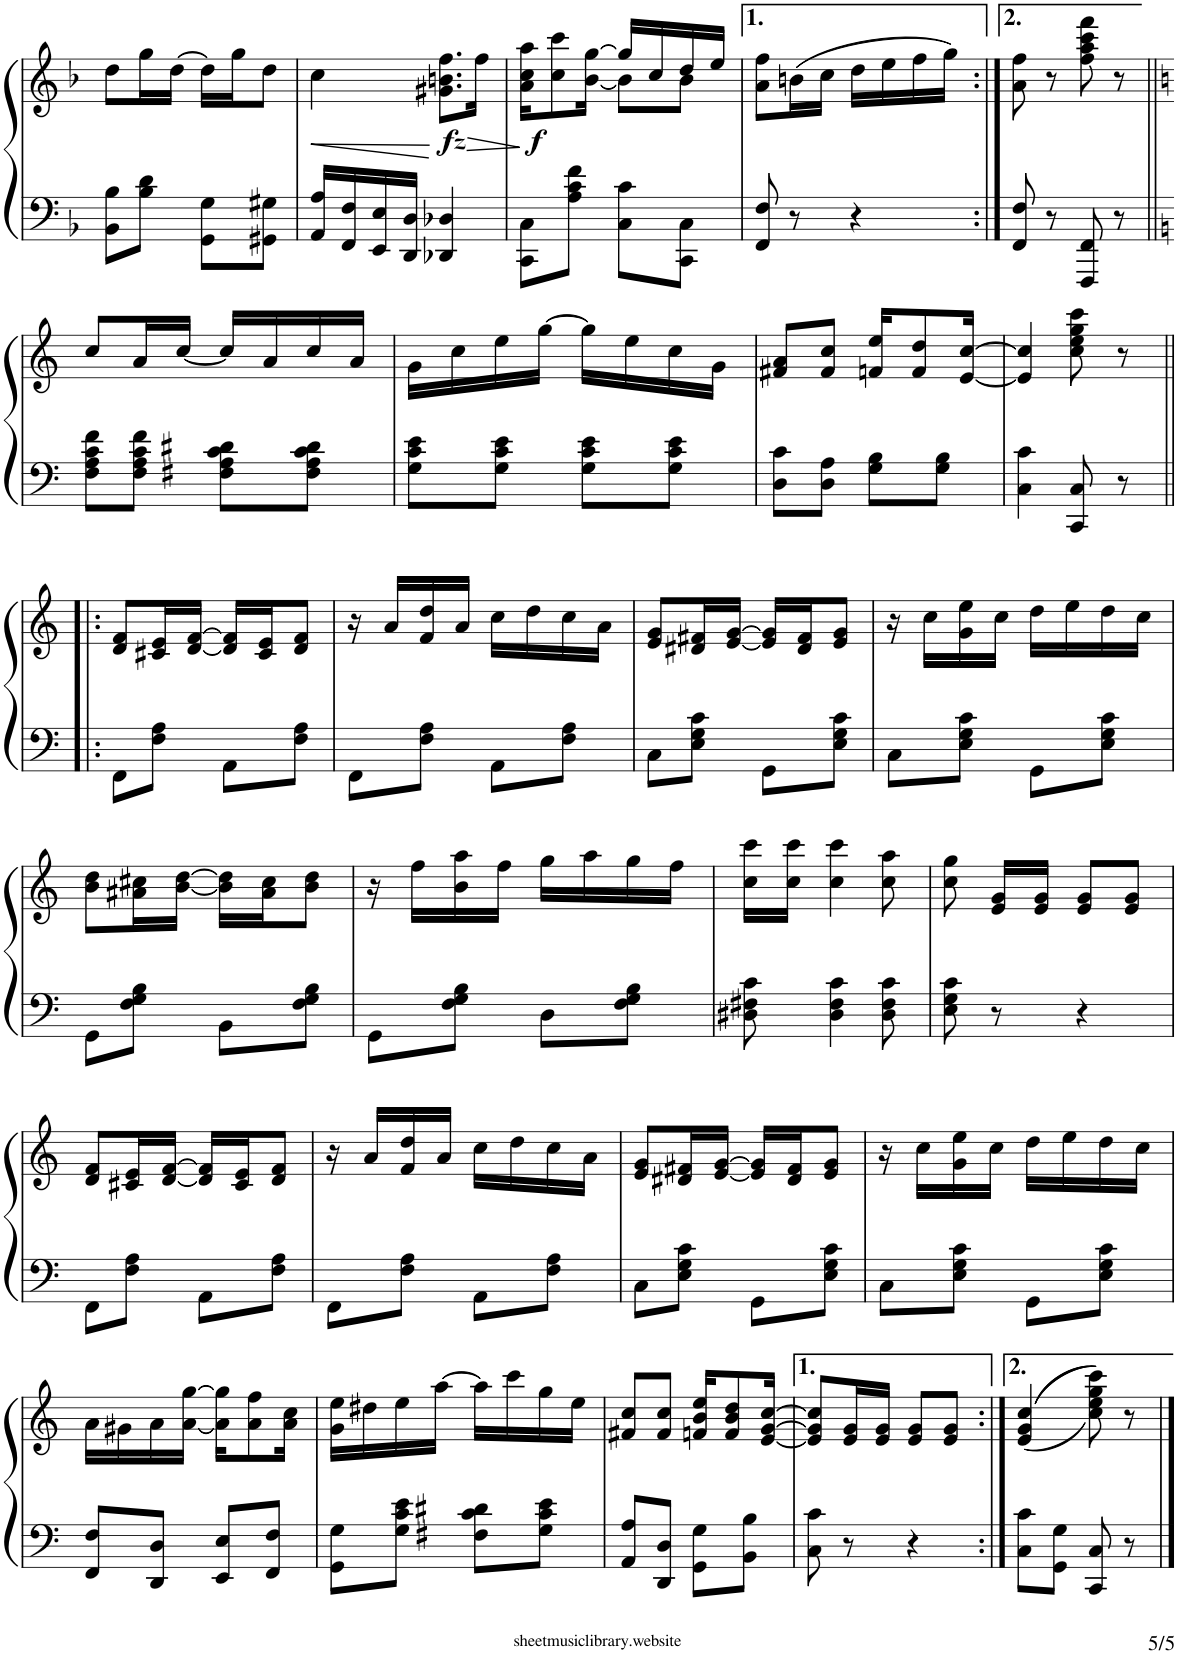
**kern	**kern	**dynam
*part1	*part1	*part1
*staff2	*staff1	*staff1/2
*I"Piano	*	*
*I'Pno	*	*
!!LO:PB:g=z
*clefF4	*clefG2	*
*k[b-]	*k[b-]	*
*M2/4	*M2/4	*
=65	=65	=65
8BB-\ 8B-\L	8dd\L	.
8B-\ 8d\J	16gg\L	.
.	[16dd\JJ	.
8GG\ 8G\L	16dd\LL]	.
.	16gg\J	.
8GG#X\ 8G#X\J	8dd\J	.
=66	=66	=66
!	!	!LO:HP:b
16AA/ 16A/LL	4cc\	<
16FF/ 16F/	.	.
16EE/ 16E/	.	.
16DD/ 16D/JJ	.	.
!	!	!LO:HP:n=1:b
!	!	!LO:DY:n=1:b
4DD-X/ 4D-X/	8.g#X\ 8.bn\ 8.ff\L	[ > fz
.	16ff\Jk	.
.	.	]
=67	=67	=67
*	*^	*
!	!	!	!LO:DY:b
8CC\ 8C\L	16a\ 16cc\ 16aa\KL	4ryy	f
.	8cc\ 8ccc\	.	.
8A\ 8c\ 8f\J	.	.	.
.	[16b-\ [>16gg\Jk	.	.
8C\ 8c\L	8b-\L]	16gg/LL]	.
.	.	16cc/	.
8CC\ 8C\J	8b-\J	16dd/	.
.	.	16ee/JJ	.
*	*v	*v	*
=68	=68	=68
8FF/ 8F/	8a\ 8ff\L	.
8r	(16bn\L	.
.	16cc\JJ	.
4r	16dd\LL	.
.	16ee\	.
.	16ff\	.
.	16gg\JJ)	.
=68X3:|!	=68X3:|!	=68X3:|!
8FF/ 8F/	8a\ 8ff\	.
8r	8r	.
8FFF/ 8FF/	8ff\ 8aa\ 8ccc\ 8fff\	.
8r	8r	.
!!LO:LB:g=z
=69||	=69||	=69||
*k[]	*k[]	*
8F\ 8A\ 8c\ 8f\L	8cc/L	.
8F\ 8A\ 8c\ 8f\J	16a/L	.
.	[<16cc/JJ	.
8F#X\ 8A\ 8c\ 8d#X\L	16cc/LL]	.
.	16a/	.
8F#\ 8A\ 8c\ 8d#\J	16cc/	.
.	16a/JJ	.
=70	=70	=70
8G\ 8c\ 8e\L	16g\LL	.
.	16cc\	.
8G\ 8c\ 8e\J	16ee\	.
.	[16gg\JJ	.
8G\ 8c\ 8e\L	16gg\LL]	.
.	16ee\	.
8G\ 8c\ 8e\J	16cc\	.
.	16g\JJ	.
=71	=71	=71
8D\ 8c\L	8f#X/ 8a/L	.
8D\ 8A\J	8f#/ 8cc/J	.
8G\ 8B\L	16fn/ 16ee/KL	.
.	8f/ 8dd/	.
8G\ 8B\J	.	.
.	[16e/ [>16cc/Jk	.
=72	=72	=72
4C\ 4c\	4e/] 4cc/]	.
8CC/ 8C/	8cc\ 8ee\ 8gg\ 8ccc\	.
8r	8r	.
!!LO:LB:g=z
=73!|:	=73!|:	=73!|:
8FF\L	8d/ 8f/L	.
8F\ 8A\J	16c#X/ 16e/L	.
.	[16d/ [>16f/JJ	.
8AA\L	16d/] 16f/]LL	.
.	16c#/ 16e/J	.
8F\ 8A\J	8d/ 8f/J	.
=74	=74	=74
8FF\L	16r	.
.	16a/LL	.
8F\ 8A\J	16f/ 16dd/	.
.	16a/JJ	.
8AA\L	16cc\LL	.
.	16dd\	.
8F\ 8A\J	16cc\	.
.	16a\JJ	.
=75	=75	=75
8C\L	8e/ 8g/L	.
8E\ 8G\ 8c\J	16d#X/ 16f#X/L	.
.	[16e/ [>16g/JJ	.
8GG\L	16e/] 16g/]LL	.
.	16d#/ 16f#/J	.
8E\ 8G\ 8c\J	8e/ 8g/J	.
=76	=76	=76
8C\L	16r	.
.	16cc\LL	.
8E\ 8G\ 8c\J	16g\ 16ee\	.
.	16cc\JJ	.
8GG\L	16dd\LL	.
.	16ee\	.
8E\ 8G\ 8c\J	16dd\	.
.	16cc\JJ	.
!!LO:LB:g=z
=77	=77	=77
8GG\L	8b\ 8dd\L	.
8F\ 8G\ 8B\J	16a#X\ 16cc#X\L	.
.	[<16b\ [16dd\JJ	.
8BB\L	16b\] 16dd\]LL	.
.	16a#\ 16cc#\J	.
8F\ 8G\ 8B\J	8b\ 8dd\J	.
=78	=78	=78
8GG\L	16r	.
.	16ff\LL	.
8F\ 8G\ 8B\J	16b\ 16aa\	.
.	16ff\JJ	.
8D\L	16gg\LL	.
.	16aa\	.
8F\ 8G\ 8B\J	16gg\	.
.	16ff\JJ	.
=79	=79	=79
8D#X\ 8F#X\ 8c\	16cc\ 16ccc\LL	.
.	16cc\ 16ccc\JJ	.
4D#\ 4F#\ 4c\	4cc\ 4ccc\	.
8D#\ 8F#\ 8c\	8cc\ 8aa\	.
=80	=80	=80
8E\ 8G\ 8c\	8cc\ 8gg\	.
8r	16e/ 16g/LL	.
.	16e/ 16g/JJ	.
4r	8e/ 8g/L	.
.	8e/ 8g/J	.
!!LO:LB:g=z
=81	=81	=81
8FF\L	8d/ 8f/L	.
8F\ 8A\J	16c#X/ 16e/L	.
.	[16d/ [>16f/JJ	.
8AA\L	16d/] 16f/]LL	.
.	16c#/ 16e/J	.
8F\ 8A\J	8d/ 8f/J	.
=82	=82	=82
8FF\L	16r	.
.	16a/LL	.
8F\ 8A\J	16f/ 16dd/	.
.	16a/JJ	.
8AA\L	16cc\LL	.
.	16dd\	.
8F\ 8A\J	16cc\	.
.	16a\JJ	.
=83	=83	=83
8C\L	8e/ 8g/L	.
8E\ 8G\ 8c\J	16d#X/ 16f#X/L	.
.	[16e/ [>16g/JJ	.
8GG\L	16e/] 16g/]LL	.
.	16d#/ 16f#/J	.
8E\ 8G\ 8c\J	8e/ 8g/J	.
=84	=84	=84
8C\L	16r	.
.	16cc\LL	.
8E\ 8G\ 8c\J	16g\ 16ee\	.
.	16cc\JJ	.
8GG\L	16dd\LL	.
.	16ee\	.
8E\ 8G\ 8c\J	16dd\	.
.	16cc\JJ	.
!!LO:LB:g=z
=85	=85	=85
8FF/ 8F/L	16a\LL	.
.	16g#X\	.
8DD/ 8D/J	16a\	.
.	[<16a\ [16gg\JJ	.
8EE/ 8E/L	16a\] 16gg\]KL	.
.	8a\ 8ff\	.
8FF/ 8F/J	.	.
.	16a\ 16cc\Jk	.
=86	=86	=86
8GG\ 8G\L	16g\ 16ee\LL	.
.	16dd#X\	.
8G\ 8c\ 8e\J	16ee\	.
.	[16aa\JJ	.
8F#X\ 8c\ 8d#X\L	16aa\LL]	.
.	16ccc\	.
8G\ 8c\ 8e\J	16gg\	.
.	16ee\JJ	.
=87	=87	=87
8AA/ 8A/L	8f#X/ 8cc/L	.
8DD/ 8D/J	8f#/ 8cc/J	.
8GG\ 8G\L	16fn/ 16b/ 16ee/KL	.
.	8f/ 8b/ 8dd/	.
8BB\ 8B\J	.	.
.	[16e/ [>16g/ [>16cc/Jk	.
=88	=88	=88
8C\ 8c\	8e/] 8g/] 8cc/]L	.
8r	16e/ 16g/L	.
.	16e/ 16g/JJ	.
4r	8e/ 8g/L	.
.	8e/ 8g/J	.
=88X4:|!	=88X4:|!	=88X4:|!
8C\ 8c\L	(>((<4e/ 4g/ 4cc/	.
8GG\ 8G\J	.	.
8CC/ 8C/	8cc\ 8ee\ 8gg\ 8ccc\)))	.
8r	8r	.
==	==	==
*-	*-	*-
